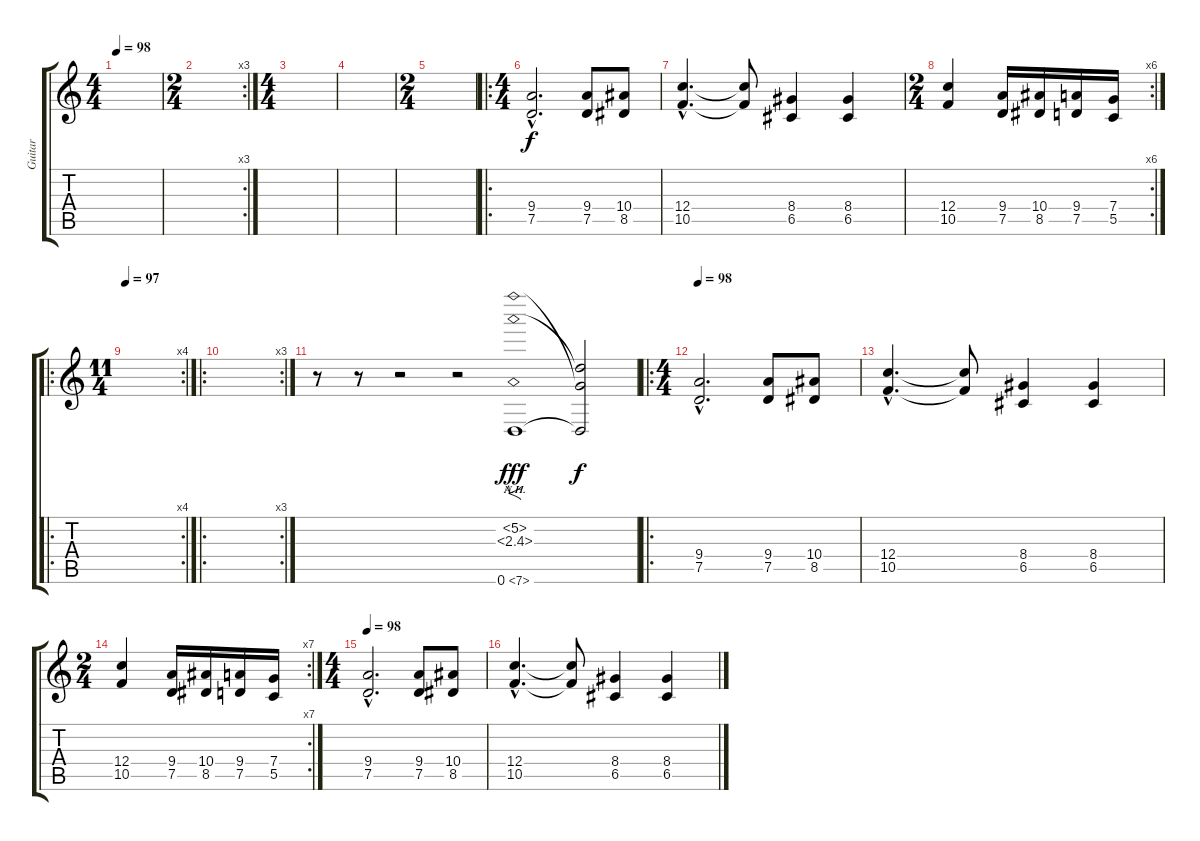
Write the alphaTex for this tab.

\track ("Guitar" "Guitar") {instrument distortionguitar}
\staff {score tabs}
\tuning (D4 A3 F3 C3 G2 D2) {hide}
\ts (4 4)
\tempo 98
\clef g2
\ks c
|
\rc 3
\ts (2 4)
|
\ts (4 4)
|
|
\ts (2 4)
|
\ro
\ts (4 4)
(9.4{hac} 7.5{hac}).2{d} (9.4 7.5).8 (10.4 8.5).8 |
(12.4{hac} 10.5{hac}).4{d} (12.4{t} 10.5{t}).8 (8.4 6.5).4 (8.4 6.5).4 |
\rc 6
\ts (2 4)
(12.4 10.5).4 (9.4 7.5).16 (10.4 8.5).16 (9.4 7.5).16 (7.4 5.5).16 |
\ro
\rc 4
\ts (11 4)
\tempo 97
|
\ro
\rc 3
|
r.8 r.8 r.2 r.2 (5.2{nh} 2.3{nh} 0.6{ah 7}).1{f dy fff} (5.2{t} 2.3{t} 0.6{t}).2{dy f volume 16} |
\ro
\ts (4 4)
\tempo 98
(9.4{hac} 7.5{hac}).2{d instrument distortionguitar} (9.4 7.5).8 (10.4 8.5).8 |
(12.4{hac} 10.5{hac}).4{d} (12.4{t} 10.5{t}).8 (8.4 6.5).4 (8.4 6.5).4 |
\rc 7
\ts (2 4)
(12.4 10.5).4 (9.4 7.5).16 (10.4 8.5).16 (9.4 7.5).16 (7.4 5.5).16 |
\ts (4 4)
\tempo 98
(9.4{hac} 7.5{hac}).2{d instrument distortionguitar} (9.4 7.5).8 (10.4 8.5).8 |
(12.4{hac} 10.5{hac}).4{d} (12.4{t} 10.5{t}).8 (8.4 6.5).4 (8.4 6.5).4
